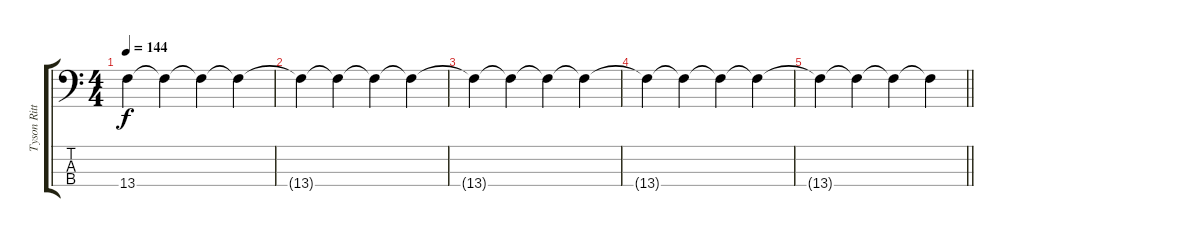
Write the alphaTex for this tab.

\track ("Tyson Ritter" "Tyson Ritt") {instrument electricbasspick}
\staff {score tabs}
\tuning (G2 D2 A1 E1) {hide}
\ts (4 4)
\tempo 144
\clef f4
\ks c
13.4{t}.4{dy f} 13.4{t}.4 13.4{t}.4 13.4{t}.4 |
13.4{t}.4 13.4{t}.4 13.4{t}.4 13.4{t}.4 |
13.4{t}.4 13.4{t}.4 13.4{t}.4 13.4{t}.4 |
13.4{t}.4 13.4{t}.4 13.4{t}.4 13.4{t}.4 |
\barLineRight lightlight
13.4{t}.4 13.4{t}.4 13.4{t}.4 13.4{t}.4
